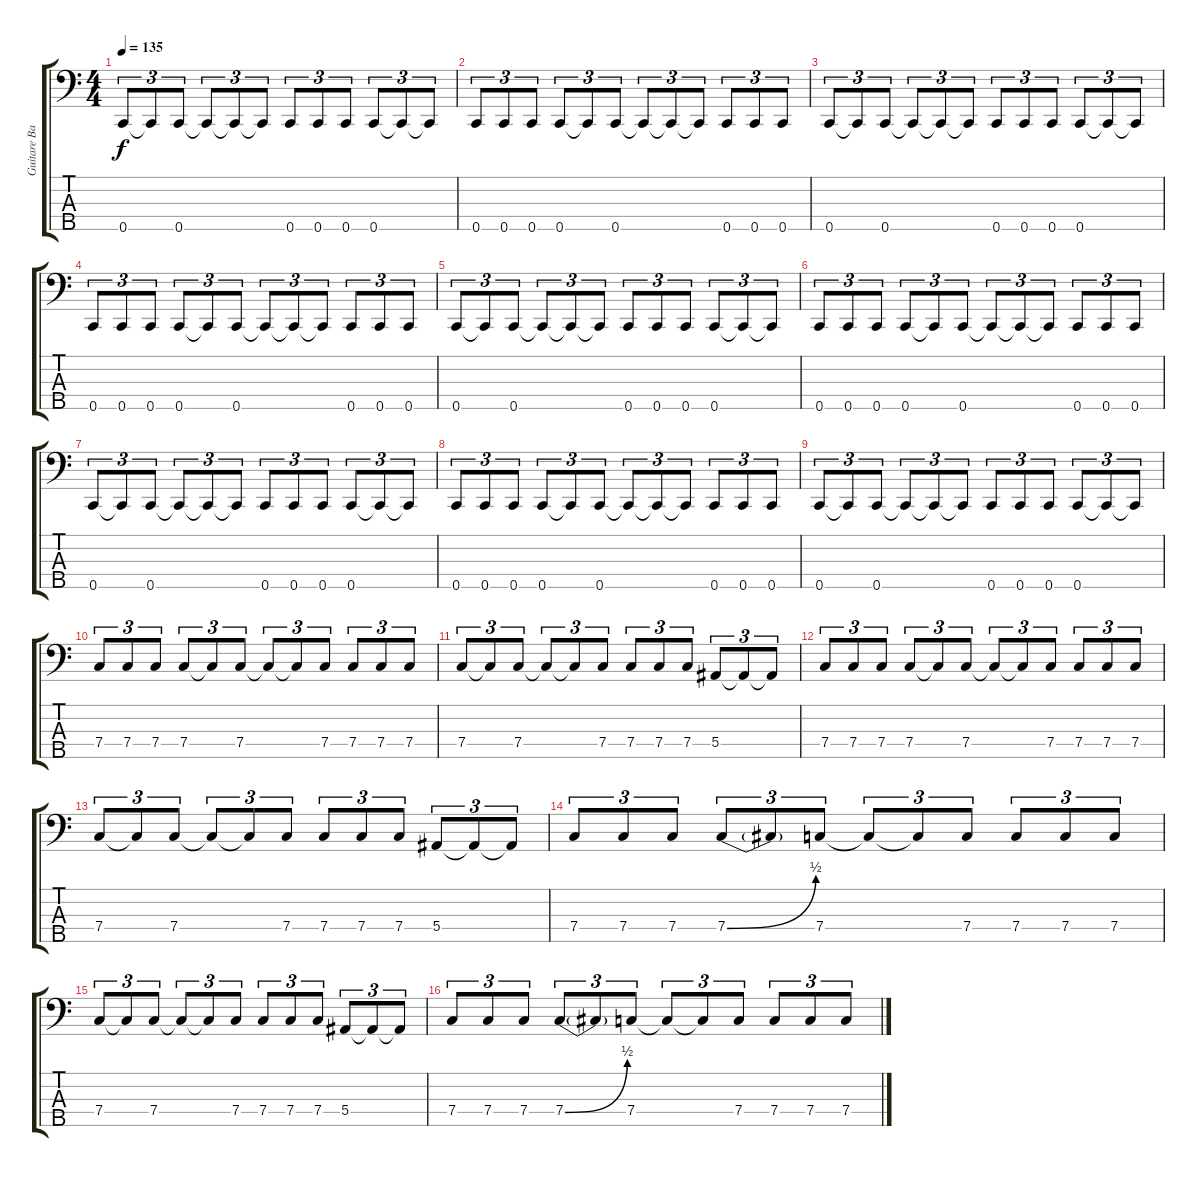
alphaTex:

\track ("Guitare Basse" "Guitare Ba") {instrument fretlessbass}
\staff {score tabs}
\tuning (Ab2 Eb2 Bb1 F1 C1) {hide}
\ts (4 4)
\tempo 135
\clef f4
\ks c
0.5.8{tu (3 2) dy f} 0.5{t}.8{tu (3 2)} 0.5.8{tu (3 2)} 0.5{t}.8{tu (3 2)} 0.5{t}.8{tu (3 2)} 0.5{t}.8{tu (3 2)} 0.5.8{tu (3 2)} 0.5.8{tu (3 2)} 0.5.8{tu (3 2)} 0.5.8{tu (3 2)} 0.5{t}.8{tu (3 2)} 0.5{t}.8{tu (3 2)} |
0.5.8{tu (3 2)} 0.5.8{tu (3 2)} 0.5.8{tu (3 2)} 0.5.8{tu (3 2)} 0.5{t}.8{tu (3 2)} 0.5.8{tu (3 2)} 0.5{t}.8{tu (3 2)} 0.5{t}.8{tu (3 2)} 0.5{t}.8{tu (3 2)} 0.5.8{tu (3 2)} 0.5.8{tu (3 2)} 0.5.8{tu (3 2)} |
0.5.8{tu (3 2)} 0.5{t}.8{tu (3 2)} 0.5.8{tu (3 2)} 0.5{t}.8{tu (3 2)} 0.5{t}.8{tu (3 2)} 0.5{t}.8{tu (3 2)} 0.5.8{tu (3 2)} 0.5.8{tu (3 2)} 0.5.8{tu (3 2)} 0.5.8{tu (3 2)} 0.5{t}.8{tu (3 2)} 0.5{t}.8{tu (3 2)} |
0.5.8{tu (3 2)} 0.5.8{tu (3 2)} 0.5.8{tu (3 2)} 0.5.8{tu (3 2)} 0.5{t}.8{tu (3 2)} 0.5.8{tu (3 2)} 0.5{t}.8{tu (3 2)} 0.5{t}.8{tu (3 2)} 0.5{t}.8{tu (3 2)} 0.5.8{tu (3 2)} 0.5.8{tu (3 2)} 0.5.8{tu (3 2)} |
0.5.8{tu (3 2)} 0.5{t}.8{tu (3 2)} 0.5.8{tu (3 2)} 0.5{t}.8{tu (3 2)} 0.5{t}.8{tu (3 2)} 0.5{t}.8{tu (3 2)} 0.5.8{tu (3 2)} 0.5.8{tu (3 2)} 0.5.8{tu (3 2)} 0.5.8{tu (3 2)} 0.5{t}.8{tu (3 2)} 0.5{t}.8{tu (3 2)} |
0.5.8{tu (3 2)} 0.5.8{tu (3 2)} 0.5.8{tu (3 2)} 0.5.8{tu (3 2)} 0.5{t}.8{tu (3 2)} 0.5.8{tu (3 2)} 0.5{t}.8{tu (3 2)} 0.5{t}.8{tu (3 2)} 0.5{t}.8{tu (3 2)} 0.5.8{tu (3 2)} 0.5.8{tu (3 2)} 0.5.8{tu (3 2)} |
0.5.8{tu (3 2)} 0.5{t}.8{tu (3 2)} 0.5.8{tu (3 2)} 0.5{t}.8{tu (3 2)} 0.5{t}.8{tu (3 2)} 0.5{t}.8{tu (3 2)} 0.5.8{tu (3 2)} 0.5.8{tu (3 2)} 0.5.8{tu (3 2)} 0.5.8{tu (3 2)} 0.5{t}.8{tu (3 2)} 0.5{t}.8{tu (3 2)} |
0.5.8{tu (3 2)} 0.5.8{tu (3 2)} 0.5.8{tu (3 2)} 0.5.8{tu (3 2)} 0.5{t}.8{tu (3 2)} 0.5.8{tu (3 2)} 0.5{t}.8{tu (3 2)} 0.5{t}.8{tu (3 2)} 0.5{t}.8{tu (3 2)} 0.5.8{tu (3 2)} 0.5.8{tu (3 2)} 0.5.8{tu (3 2)} |
0.5.8{tu (3 2)} 0.5{t}.8{tu (3 2)} 0.5.8{tu (3 2)} 0.5{t}.8{tu (3 2)} 0.5{t}.8{tu (3 2)} 0.5{t}.8{tu (3 2)} 0.5.8{tu (3 2)} 0.5.8{tu (3 2)} 0.5.8{tu (3 2)} 0.5.8{tu (3 2)} 0.5{t}.8{tu (3 2)} 0.5{t}.8{tu (3 2)} |
7.4.8{tu (3 2)} 7.4.8{tu (3 2)} 7.4.8{tu (3 2)} 7.4.8{tu (3 2)} 7.4{t}.8{tu (3 2)} 7.4.8{tu (3 2)} 7.4{t}.8{tu (3 2)} 7.4{t}.8{tu (3 2)} 7.4.8{tu (3 2)} 7.4.8{tu (3 2)} 7.4.8{tu (3 2)} 7.4.8{tu (3 2)} |
7.4.8{tu (3 2)} 7.4{t}.8{tu (3 2)} 7.4.8{tu (3 2)} 7.4{t}.8{tu (3 2)} 7.4{t}.8{tu (3 2)} 7.4.8{tu (3 2)} 7.4.8{tu (3 2)} 7.4.8{tu (3 2)} 7.4.8{tu (3 2)} 5.4.8{tu (3 2)} 5.4{t}.8{tu (3 2)} 5.4{t}.8{tu (3 2)} |
7.4.8{tu (3 2)} 7.4.8{tu (3 2)} 7.4.8{tu (3 2)} 7.4.8{tu (3 2)} 7.4{t}.8{tu (3 2)} 7.4.8{tu (3 2)} 7.4{t}.8{tu (3 2)} 7.4{t}.8{tu (3 2)} 7.4.8{tu (3 2)} 7.4.8{tu (3 2)} 7.4.8{tu (3 2)} 7.4.8{tu (3 2)} |
7.4.8{tu (3 2)} 7.4{t}.8{tu (3 2)} 7.4.8{tu (3 2)} 7.4{t}.8{tu (3 2)} 7.4{t}.8{tu (3 2)} 7.4.8{tu (3 2)} 7.4.8{tu (3 2)} 7.4.8{tu (3 2)} 7.4.8{tu (3 2)} 5.4.8{tu (3 2)} 5.4{t}.8{tu (3 2)} 5.4{t}.8{tu (3 2)} |
7.4.8{tu (3 2)} 7.4.8{tu (3 2)} 7.4.8{tu (3 2)} 7.4{be (bend 0 0 60 2)}.8{tu (3 2)} 7.4{t}.8{tu (3 2)} 7.4.8{tu (3 2)} 7.4{t}.8{tu (3 2)} 7.4{t}.8{tu (3 2)} 7.4.8{tu (3 2)} 7.4.8{tu (3 2)} 7.4.8{tu (3 2)} 7.4.8{tu (3 2)} |
7.4.8{tu (3 2)} 7.4{t}.8{tu (3 2)} 7.4.8{tu (3 2)} 7.4{t}.8{tu (3 2)} 7.4{t}.8{tu (3 2)} 7.4.8{tu (3 2)} 7.4.8{tu (3 2)} 7.4.8{tu (3 2)} 7.4.8{tu (3 2)} 5.4.8{tu (3 2)} 5.4{t}.8{tu (3 2)} 5.4{t}.8{tu (3 2)} |
7.4.8{tu (3 2)} 7.4.8{tu (3 2)} 7.4.8{tu (3 2)} 7.4{be (bend 0 0 60 2)}.8{tu (3 2)} 7.4{t}.8{tu (3 2)} 7.4.8{tu (3 2)} 7.4{t}.8{tu (3 2)} 7.4{t}.8{tu (3 2)} 7.4.8{tu (3 2)} 7.4.8{tu (3 2)} 7.4.8{tu (3 2)} 7.4.8{tu (3 2)}
